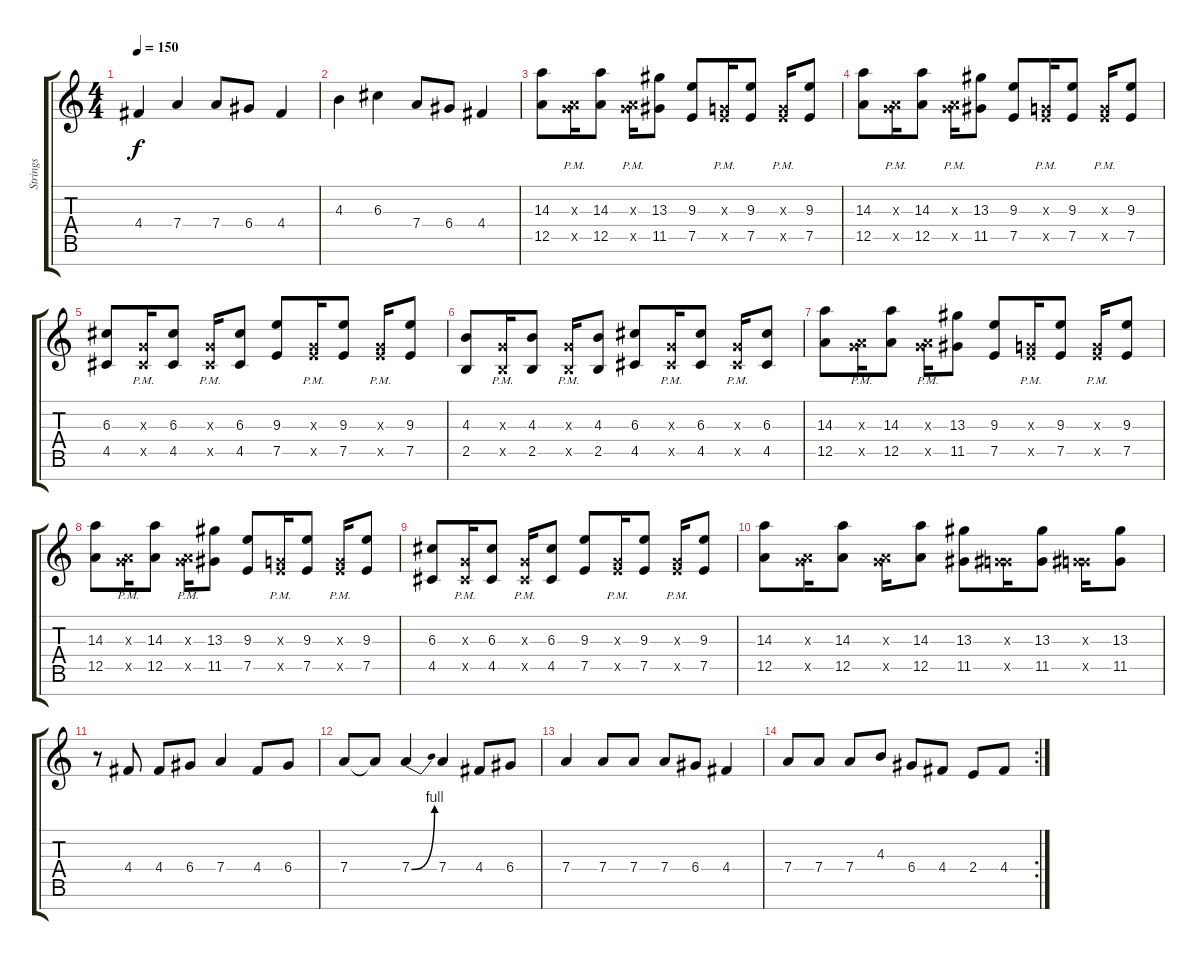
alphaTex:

\track ("Strings" "Strings") {instrument stringensemble1}
\staff {score tabs}
\tuning (E5 B4 G4 D4 A3 E3 A2) {hide}
\ts (4 4)
\tempo 150
\clef g2
\ks c
4.4{t}.4{dy f} 7.4.4 7.4.8 6.4.8 4.4.4 |
4.3.4 6.3.4 7.4.8 6.4.8 4.4.4 |
(14.3 12.5).8 (0.3{x} 12.5{pm x}).16 (14.3 12.5).8 (0.3{x} 12.5{pm x}).16 (13.3 11.5).8 (9.3 7.5).8 (0.3{x} 7.5{pm x}).16 (9.3 7.5).8 (0.3{x} 7.5{pm x}).16 (9.3 7.5).8 |
(14.3 12.5).8 (0.3{x} 12.5{pm x}).16 (14.3 12.5).8 (0.3{x} 12.5{pm x}).16 (13.3 11.5).8 (9.3 7.5).8 (0.3{x} 7.5{pm x}).16 (9.3 7.5).8 (0.3{x} 7.5{pm x}).16 (9.3 7.5).8 |
(6.3 4.5).8 (0.3{x} 4.5{pm x}).16 (6.3 4.5).8 (0.3{x} 4.5{pm x}).16 (6.3 4.5).8 (9.3 7.5).8 (0.3{x} 7.5{pm x}).16 (9.3 7.5).8 (0.3{x} 7.5{pm x}).16 (9.3 7.5).8 |
(4.3 2.5).8 (0.3{x} 2.5{pm x}).16 (4.3 2.5).8 (0.3{x} 2.5{pm x}).16 (4.3 2.5).8 (6.3 4.5).8 (0.3{x} 4.5{pm x}).16 (6.3 4.5).8 (0.3{x} 4.5{pm x}).16 (6.3 4.5).8 |
(14.3 12.5).8 (0.3{x} 12.5{pm x}).16 (14.3 12.5).8 (0.3{x} 12.5{pm x}).16 (13.3 11.5).8 (9.3 7.5).8 (0.3{x} 7.5{pm x}).16 (9.3 7.5).8 (0.3{x} 7.5{pm x}).16 (9.3 7.5).8 |
(14.3 12.5).8 (0.3{x} 12.5{pm x}).16 (14.3 12.5).8 (0.3{x} 12.5{pm x}).16 (13.3 11.5).8 (9.3 7.5).8 (0.3{x} 7.5{pm x}).16 (9.3 7.5).8 (0.3{x} 7.5{pm x}).16 (9.3 7.5).8 |
(6.3 4.5).8 (0.3{x} 4.5{pm x}).16 (6.3 4.5).8 (0.3{x} 4.5{pm x}).16 (6.3 4.5).8 (9.3 7.5).8 (0.3{x} 7.5{pm x}).16 (9.3 7.5).8 (0.3{x} 7.5{pm x}).16 (9.3 7.5).8 |
(14.3 12.5).8 (0.3{x} 12.5{x}).16 (14.3 12.5).8 (0.3{x} 12.5{x}).16 (14.3 12.5).8 (13.3 11.5).8 (0.3{x} 11.5{x}).16 (13.3 11.5).8 (0.3{x} 11.5{x}).16 (13.3 11.5).8 |
r.8 4.4.8 4.4.8 6.4.8 7.4.4 4.4.8 6.4.8 |
7.4.8 7.4{t}.8 7.4{be (bend 0 0 60 4)}.4 7.4.4 4.4.8 6.4.8 |
7.4.4 7.4.8 7.4.8 7.4.8 6.4.8 4.4.4 |
\rc 2
7.4.8 7.4.8 7.4.8 4.3.8 6.4.8 4.4.8 2.4.8 4.4.8
